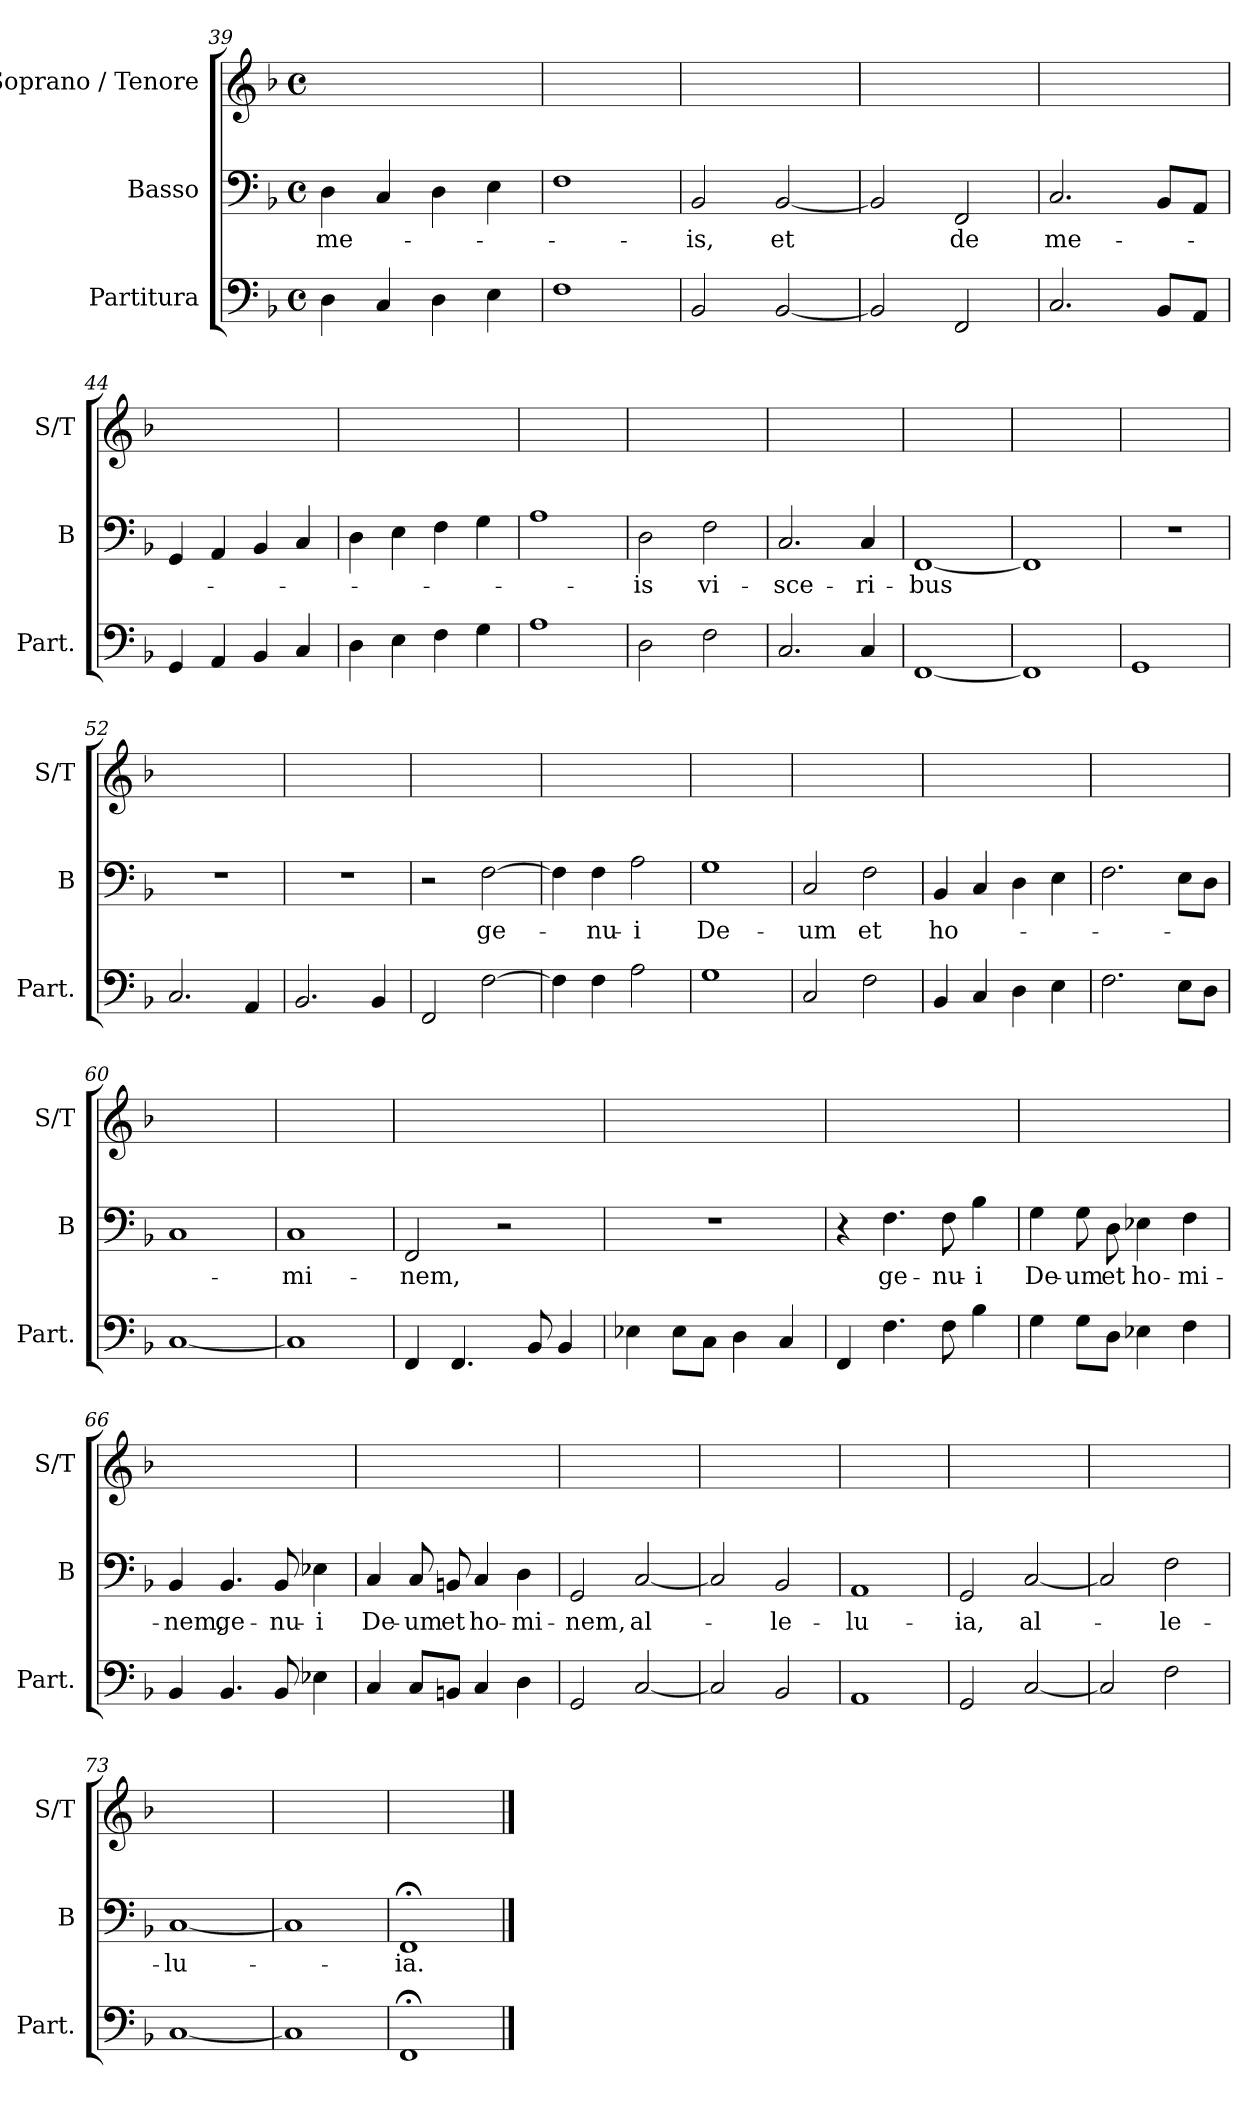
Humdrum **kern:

**kern	**kern	**text	**kern
*part3	*part2	*part2	*part1
*staff3	*staff2	*staff2	*staff1
*I"Partitura	*I"Basso	*	*I"Soprano / Tenore
*I'Part.	*I'B	*	*I'S/T
*clefF4	*clefF4	*	*clefG2
*k[b-]	*k[b-]	*	*k[b-]
*F:	*F:	*	*F:
*M4/4	*M4/4	*	*M4/4
*met(c)	*met(c)	*	*met(c)
=39	=39	=39	=39
!	!	!LO:LY:b	!
4D\	4D\	me-	1ryy
4C/	4C/	.	.
4D\	4D\	.	.
4E\	4E\	.	.
=40	=40	=40	=40
1F	1F	.	1ryy
=41	=41	=41	=41
!	!	!LO:LY:b	!
2BB-/	2BB-/	-is,	1ryy
!	!	!LO:LY:b	!
[2BB-/	[2BB-/	et	.
=42	=42	=42	=42
2BB-/]	2BB-/]	.	1ryy
!	!	!LO:LY:b	!
2FF/	2FF/	de	.
=43	=43	=43	=43
!	!	!LO:LY:b	!
2.C/	2.C/	me-	1ryy
8BB-/L	8BB-/L	.	.
8AA/J	8AA/J	.	.
=44	=44	=44	=44
4GG/	4GG/	.	1ryy
4AA/	4AA/	.	.
4BB-/	4BB-/	.	.
4C/	4C/	.	.
=45	=45	=45	=45
4D\	4D\	.	1ryy
4E\	4E\	.	.
4F\	4F\	.	.
4G\	4G\	.	.
=46	=46	=46	=46
1A	1A	.	1ryy
=47	=47	=47	=47
!	!	!LO:LY:b	!
2D\	2D\	-is	1ryy
!	!	!LO:LY:b	!
2F\	2F\	vi-	.
=48	=48	=48	=48
!	!	!LO:LY:b	!
2.C/	2.C/	-sce-	1ryy
!	!	!LO:LY:b	!
4C/	4C/	-ri-	.
=49	=49	=49	=49
!	!	!LO:LY:b	!
[1FF	[1FF	-bus	1ryy
=50	=50	=50	=50
1FF]	1FF]	.	1ryy
=51	=51	=51	=51
1GG	1r	.	1ryy
=52	=52	=52	=52
2.C/	1r	.	1ryy
4AA/	.	.	.
=53	=53	=53	=53
2.BB-/	1r	.	1ryy
4BB-/	.	.	.
=54	=54	=54	=54
2FF/	2r	.	1ryy
!	!	!LO:LY:b	!
[2F\	[2F\	ge-	.
=55	=55	=55	=55
4F\]	4F\]	.	1ryy
!	!	!LO:LY:b	!
4F\	4F\	-nu-	.
!	!	!LO:LY:b	!
2A\	2A\	-i	.
=56	=56	=56	=56
!	!	!LO:LY:b	!
1G	1G	De-	1ryy
=57	=57	=57	=57
!	!	!LO:LY:b	!
2C/	2C/	-um	1ryy
!	!	!LO:LY:b	!
2F\	2F\	et	.
=58	=58	=58	=58
!	!	!LO:LY:b	!
4BB-/	4BB-/	ho-	1ryy
4C/	4C/	.	.
4D\	4D\	.	.
4E\	4E\	.	.
=59	=59	=59	=59
2.F\	2.F\	.	1ryy
8E\L	8E\L	.	.
8D\J	8D\J	.	.
=60	=60	=60	=60
[1C	1C	.	1ryy
=61	=61	=61	=61
!	!	!LO:LY:b	!
1C]	1C	-mi-	1ryy
=62	=62	=62	=62
!	!	!LO:LY:b	!
4FF/	2FF/	-nem,	1ryy
4.FF/	.	.	.
.	2r	.	.
8BB-/	.	.	.
4BB-/	.	.	.
=63	=63	=63	=63
4E-X\	1r	.	1ryy
8E-\L	.	.	.
8C\J	.	.	.
4D\	.	.	.
4C/	.	.	.
=64	=64	=64	=64
4FF/	4r	.	1ryy
!	!	!LO:LY:b	!
4.F\	4.F\	ge-	.
!	!	!LO:LY:b	!
8F\	8F\	-nu-	.
!	!	!LO:LY:b	!
4B-\	4B-\	-i	.
=65	=65	=65	=65
!	!	!LO:LY:b	!
4G\	4G\	De-	1ryy
!	!	!LO:LY:b	!
8G\L	8G\	-um	.
!	!	!LO:LY:b	!
8D\J	8D\	et	.
!	!	!LO:LY:b	!
4E-X\	4E-X\	ho-	.
!	!	!LO:LY:b	!
4F\	4F\	-mi-	.
=66	=66	=66	=66
!	!	!LO:LY:b	!
4BB-/	4BB-/	-nem,	1ryy
!	!	!LO:LY:b	!
4.BB-/	4.BB-/	ge-	.
!	!	!LO:LY:b	!
8BB-/	8BB-/	-nu-	.
!	!	!LO:LY:b	!
4E-X\	4E-X\	-i	.
=67	=67	=67	=67
!	!	!LO:LY:b	!
4C/	4C/	De-	1ryy
!	!	!LO:LY:b	!
8C/L	8C/	-um	.
!	!	!LO:LY:b	!
8BBn/J	8BBn/	et	.
!	!	!LO:LY:b	!
4C/	4C/	ho-	.
!	!	!LO:LY:b	!
4D\	4D\	-mi-	.
=68	=68	=68	=68
!	!	!LO:LY:b	!
2GG/	2GG/	-nem,	1ryy
!	!	!LO:LY:b	!
[2C/	[2C/	al-	.
=69	=69	=69	=69
2C/]	2C/]	.	1ryy
!	!	!LO:LY:b	!
2BB-/	2BB-/	-le-	.
=70	=70	=70	=70
!	!	!LO:LY:b	!
1AA	1AA	-lu-	1ryy
=71	=71	=71	=71
!	!	!LO:LY:b	!
2GG/	2GG/	-ia,	1ryy
!	!	!LO:LY:b	!
[2C/	[2C/	al-	.
=72	=72	=72	=72
2C/]	2C/]	.	1ryy
!	!	!LO:LY:b	!
2F\	2F\	-le-	.
=73	=73	=73	=73
!	!	!LO:LY:b	!
[1C	[1C	-lu-	1ryy
=74	=74	=74	=74
1C]	1C]	.	1ryy
=75	=75	=75	=75
!	!	!LO:LY:b	!
1FF;<	1FF;<	-ia.	1ryy
==	==	==	==
*-	*-	*-	*-
